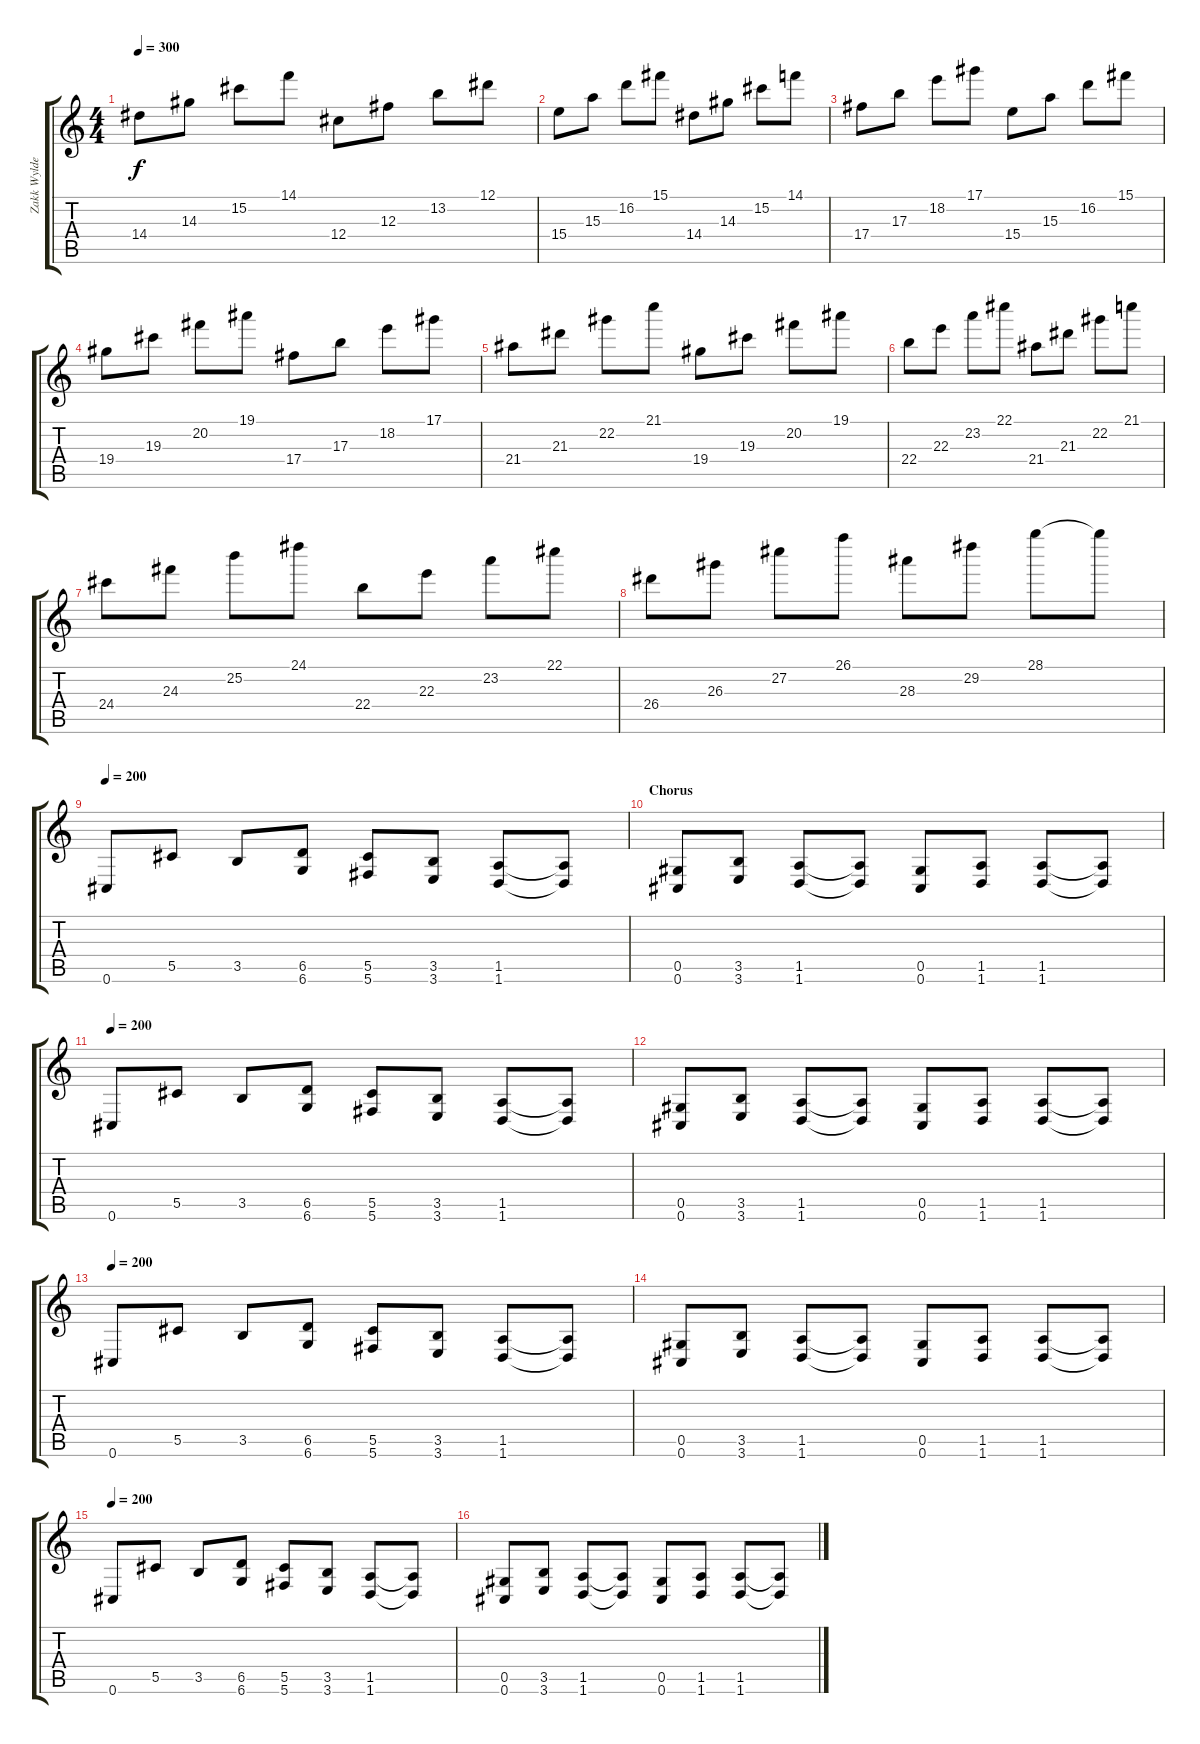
\track ("Zakk Wylde" "Zakk Wylde") {instrument distortionguitar}
\staff {score tabs}
\tuning (Eb4 Bb3 Gb3 Db3 Ab2 Db2) {hide}
\ts (4 4)
\tempo 300
\clef g2
\ks c
14.4.8{dy f} 14.3.8 15.2.8 14.1.8 12.4.8 12.3.8 13.2.8 12.1.8 |
15.4.8 15.3.8 16.2.8 15.1.8 14.4.8 14.3.8 15.2.8 14.1.8 |
17.4.8 17.3.8 18.2.8 17.1.8 15.4.8 15.3.8 16.2.8 15.1.8 |
19.4.8 19.3.8 20.2.8 19.1.8 17.4.8 17.3.8 18.2.8 17.1.8 |
21.4.8 21.3.8 22.2.8 21.1.8 19.4.8 19.3.8 20.2.8 19.1.8 |
22.4.8 22.3.8 23.2.8 22.1.8 21.4.8 21.3.8 22.2.8 21.1.8 |
24.4.8 24.3.8 25.2.8 24.1.8 22.4.8 22.3.8 23.2.8 22.1.8 |
26.4.8 26.3.8 27.2.8 26.1.8 28.3.8 29.2.8 28.1.8 28.1{t}.8 |
\tempo 200
0.6.8 5.5.8 3.5.8 (6.5 6.6).8 (5.5 5.6).8 (3.5 3.6).8 (1.5 1.6).8 (1.5{t} 1.6{t}).8 |
\section ("" "Chorus")
(0.5 0.6).8 (3.5 3.6).8 (1.5 1.6).8 (1.5{t} 1.6{t}).8 (0.5 0.6).8 (1.5 1.6).8 (1.5 1.6).8 (1.5{t} 1.6{t}).8 |
\tempo 200
0.6.8 5.5.8 3.5.8 (6.5 6.6).8 (5.5 5.6).8 (3.5 3.6).8 (1.5 1.6).8 (1.5{t} 1.6{t}).8 |
(0.5 0.6).8 (3.5 3.6).8 (1.5 1.6).8 (1.5{t} 1.6{t}).8 (0.5 0.6).8 (1.5 1.6).8 (1.5 1.6).8 (1.5{t} 1.6{t}).8 |
\tempo 200
0.6.8 5.5.8 3.5.8 (6.5 6.6).8 (5.5 5.6).8 (3.5 3.6).8 (1.5 1.6).8 (1.5{t} 1.6{t}).8 |
(0.5 0.6).8 (3.5 3.6).8 (1.5 1.6).8 (1.5{t} 1.6{t}).8 (0.5 0.6).8 (1.5 1.6).8 (1.5 1.6).8 (1.5{t} 1.6{t}).8 |
\tempo 200
0.6.8 5.5.8 3.5.8 (6.5 6.6).8 (5.5 5.6).8 (3.5 3.6).8 (1.5 1.6).8 (1.5{t} 1.6{t}).8 |
(0.5 0.6).8 (3.5 3.6).8 (1.5 1.6).8 (1.5{t} 1.6{t}).8 (0.5 0.6).8 (1.5 1.6).8 (1.5 1.6).8 (1.5{t} 1.6{t}).8
